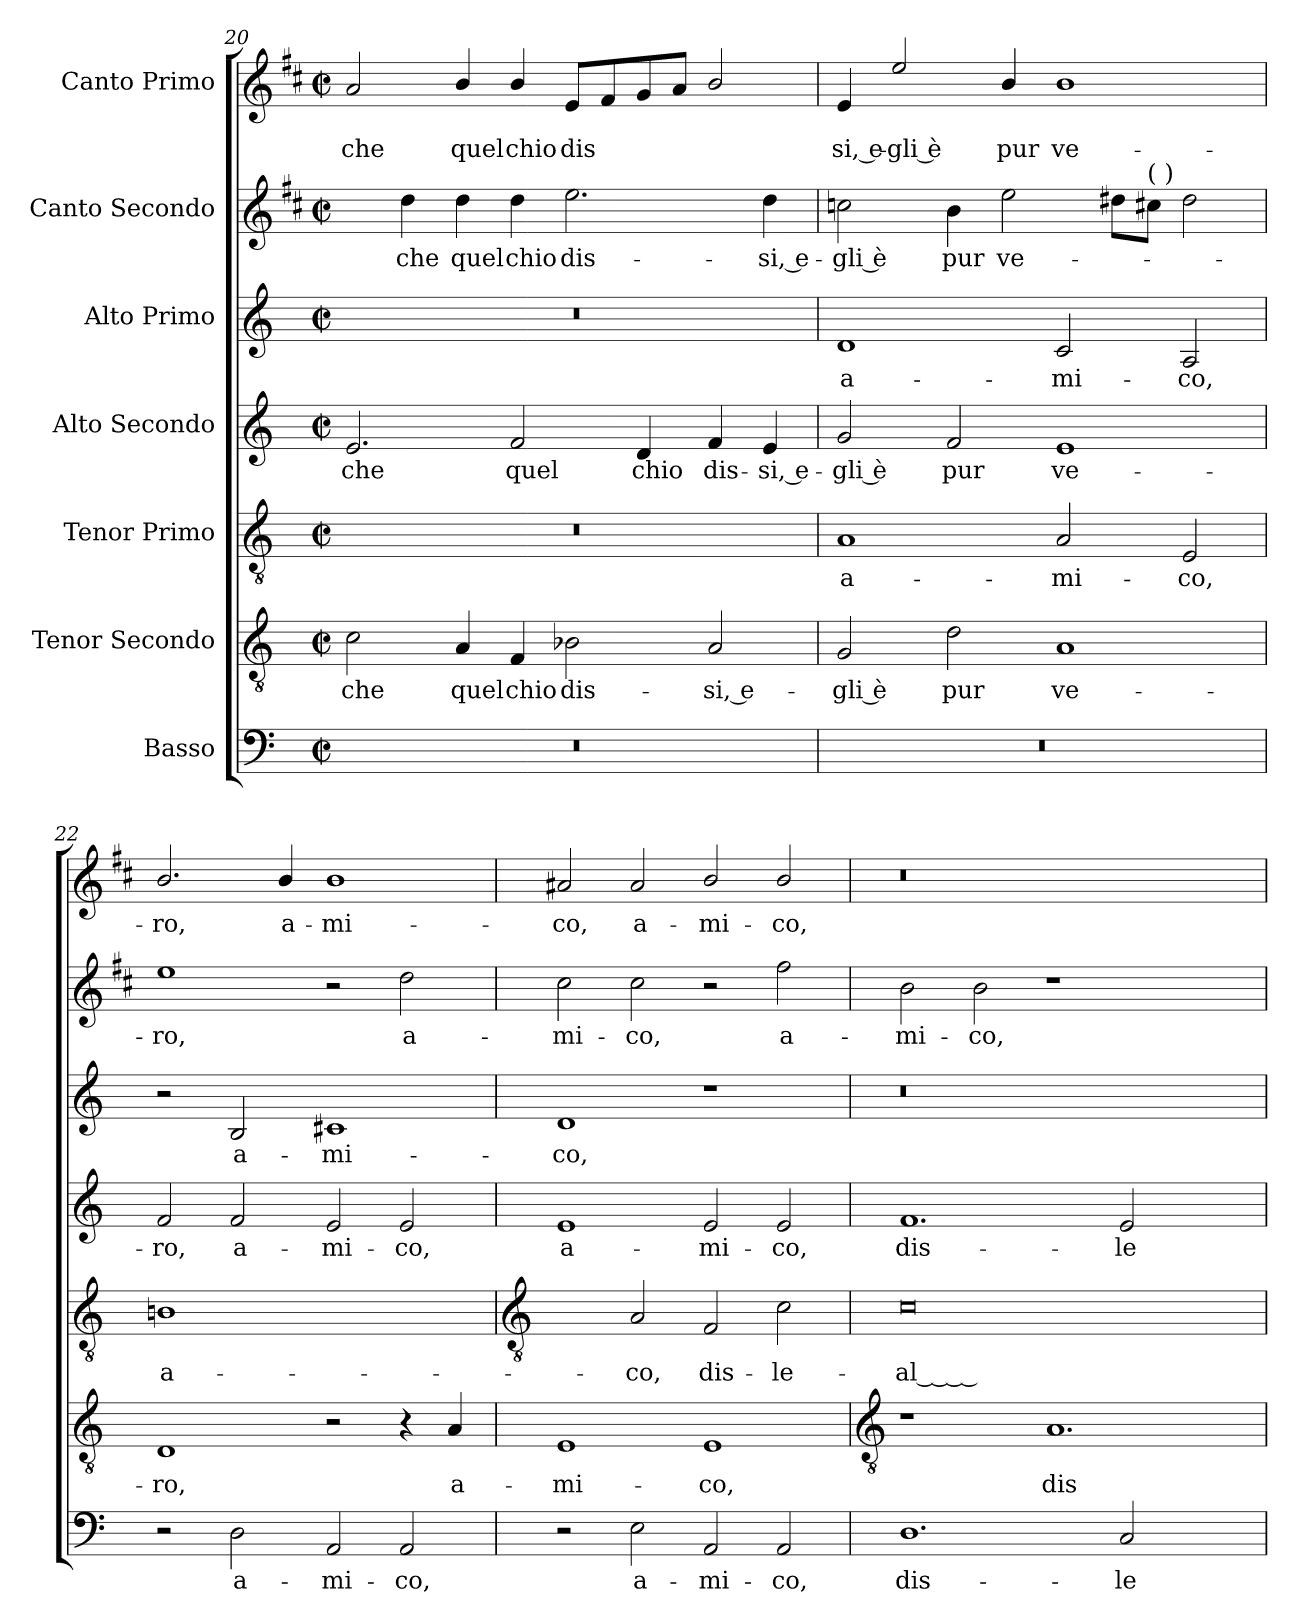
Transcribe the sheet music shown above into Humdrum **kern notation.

**kern	**text	**kern	**text	**kern	**text	**kern	**text	**kern	**text	**kern	**text	**kern	**text
*part7	*part7	*part6	*part6	*part5	*part5	*part4	*part4	*part3	*part3	*part2	*part2	*part1	*part1
*staff7	*staff7	*staff6	*staff6	*staff5	*staff5	*staff4	*staff4	*staff3	*staff3	*staff2	*staff2	*staff1	*staff1
*I"Basso	*	*I"Tenor Secondo	*	*I"Tenor Primo	*	*I"Alto Secondo	*	*I"Alto Primo	*	*I"Canto Secondo	*	*I"Canto Primo	*
!!LO:LB:g=z
*clefF4	*	*clefGv2	*	*clefGv2	*	*clefG2	*	*clefG2	*	*clefG2	*	*clefG2	*
*	*	*	*	*	*	*	*	*	*	*ITrd1c2	*	*ITrd1c2	*
*k[]	*	*k[]	*	*k[]	*	*k[]	*	*k[]	*	*k[]	*	*k[]	*
*C:	*	*C:	*	*C:	*	*C:	*	*C:	*	*C:	*	*C:	*
*M4/2	*	*M4/2	*	*M4/2	*	*M4/2	*	*M4/2	*	*M4/2	*	*M4/2	*
*met(c|)	*	*met(c|)	*	*met(c|)	*	*met(c|)	*	*met(c|)	*	*met(c|)	*	*met(c|)	*
=20	=20	=20	=20	=20	=20	=20	=20	=20	=20	=20	=20	=20	=20
!	!	!	!LO:LY:b	!	!	!	!LO:LY:b	!	!	!	!LO:LY:b	!	!LO:LY:b
*	*	*	*	*	*	*	*	*	*	*	*	*^	*
0r	.	2c	che	0r	.	2.e	che	0r	.	4ccyy]	__	2g	0ryy	che
!	!	!	!	!	!	!	!	!	!	!	!LO:LY:b	!	!	!
.	.	.	.	.	.	.	.	.	.	4cc	che	.	.	.
!	!	!	!LO:LY:b	!	!	!	!	!	!	!	!LO:LY:b	!	!	!LO:LY:b
.	.	4A	quel	.	.	.	.	.	.	4cc	quel	4a	.	quel
!	!	!	!LO:LY:b	!	!	!	!LO:LY:b	!	!	!	!LO:LY:b	!	!	!LO:LY:b
.	.	4F	chio	.	.	2f	quel	.	.	4cc	chio	4a	.	chio
!	!	!	!LO:LY:b	!	!	!	!	!	!	!	!LO:LY:b	!	!	!LO:LY:b
.	.	2B-	dis-	.	.	.	.	.	.	2.dd	dis-	8dL	.	dis
.	.	.	.	.	.	.	.	.	.	.	.	8e	.	.
!	!	!	!	!	!	!	!LO:LY:b	!	!	!	!	!	!	!
.	.	.	.	.	.	4d	chio	.	.	.	.	8f	.	.
.	.	.	.	.	.	.	.	.	.	.	.	8gJ	.	.
!	!	!	!LO:LY:b	!	!	!	!LO:LY:b	!	!	!	!	!	!	!
.	.	2A	-si, e-	.	.	4f	dis-	.	.	.	.	2a	.	.
!	!	!	!	!	!	!	!LO:LY:b	!	!	!	!LO:LY:b	!	!	!
.	.	.	.	.	.	4e	-si, e-	.	.	4cc	-si, e-	.	.	.
=21	=21	=21	=21	=21	=21	=21	=21	=21	=21	=21	=21	=21	=21	=21
!	!	!	!LO:LY:b	!	!LO:LY:b	!	!LO:LY:b	!	!LO:LY:b	!	!LO:LY:b	!	!	!LO:LY:b
0r	.	2G	-gli è	1A	a-	2g	-gli è	1d	a-	2b-X	-gli è	4d	0ryy	si, e-
!	!	!	!	!	!	!	!	!	!	!	!	!	!	!LO:LY:b
.	.	.	.	.	.	.	.	.	.	.	.	2dd	.	-gli è
!	!	!	!LO:LY:b	!	!	!	!LO:LY:b	!	!	!	!LO:LY:b	!	!	!
.	.	2d	pur	.	.	2f	pur	.	.	4a	pur	.	.	.
!	!	!	!	!	!	!	!	!	!	!	!LO:LY:b	!	!	!LO:LY:b
.	.	.	.	.	.	.	.	.	.	2dd	ve-	4a	.	pur
!	!	!	!LO:LY:b	!	!LO:LY:b	!	!LO:LY:b	!	!LO:LY:b	!	!	!	!	!LO:LY:b
.	.	1A	ve-	2A	-mi-	1e	ve-	2c	-mi-	.	.	1a	.	ve-
.	.	.	.	.	.	.	.	.	.	8cc#XL	.	.	.	.
!	!	!	!	!	!	!	!	!	!	!LO:TX:a:t=(  )	!	!	!	!
.	.	.	.	.	.	.	.	.	.	8bJ	.	.	.	.
!	!	!	!	!	!LO:LY:b	!	!	!	!LO:LY:b	!	!	!	!	!
.	.	.	.	2E	-co,	.	.	2A	-co,	2cc#	.	.	.	.
=22	=22	=22	=22	=22	=22	=22	=22	=22	=22	=22	=22	=22	=22	=22
!	!	!	!LO:LY:b	!	!LO:LY:b	!	!LO:LY:b	!	!	!	!LO:LY:b	!	!	!LO:LY:b
2r	.	1D	-ro,	1Bn	a-	2f	-ro,	2r	.	1dd	-ro,	2.a	0ryy	-ro,
!	!LO:LY:b	!	!	!	!	!	!LO:LY:b	!	!LO:LY:b	!	!	!	!	!
2D	a-	.	.	.	.	2f	a-	2B	a-	.	.	.	.	.
!	!	!	!	!	!	!	!	!	!	!	!	!	!	!LO:LY:b
.	.	.	.	.	.	.	.	.	.	.	.	4a	.	a-
!	!LO:LY:b	!	!	!	!LO:LY:b	!	!LO:LY:b	!	!LO:LY:b	!	!	!	!	!LO:LY:b
2AA	-mi-	2r	.	[1Ayy	-mi-	2e	-mi-	1c#X	-mi-	2r	.	1a	.	-mi-
!	!LO:LY:b	!	!	!	!	!	!LO:LY:b	!	!	!	!LO:LY:b	!	!	!
2AA	-co,	4r	.	.	.	2e	-co,	.	.	2cc	a-	.	.	.
!	!	!	!LO:LY:b	!	!	!	!	!	!	!	!	!	!	!
.	.	4A	a-	.	.	.	.	.	.	.	.	.	.	.
!!LO:LB:g=z	!!
=23	=23	=23	=23	=23	=23	=23	=23	=23	=23	=23	=23	=23	=23	=23
*	*	*	*	*clefGv2	*	*	*	*	*	*	*	*	*	*
!	!	!	!LO:LY:b	!	!	!	!LO:LY:b	!	!LO:LY:b	!	!LO:LY:b	!	!	!LO:LY:b
2r	.	1E	-mi-	2Ayy]	.	1e	a-	1d	-co,	2b	-mi-	2g#X	0ryy	-co,
!	!LO:LY:b	!	!	!	!LO:LY:b	!	!	!	!	!	!LO:LY:b	!	!	!LO:LY:b
2E	a-	.	.	2A	-co,	.	.	.	.	2b	-co,	2g#	.	a-
!	!LO:LY:b	!	!LO:LY:b	!	!LO:LY:b	!	!LO:LY:b	!	!	!	!	!	!	!LO:LY:b
2AA	-mi-	1E	-co,	2F	dis-	2e	-mi-	1r	.	2r	.	2a	.	-mi-
!	!LO:LY:b	!	!	!	!LO:LY:b	!	!LO:LY:b	!	!	!	!LO:LY:b	!	!	!LO:LY:b
2AA	-co,	.	.	2c	-le-	2e	-co,	.	.	2ee	a-	2a	.	-co,
!!LO:LB:g=z	!!
=24	=24	=24	=24	=24	=24	=24	=24	=24	=24	=24	=24	=24	=24	=24
*	*	*clefGv2	*	*	*	*	*	*	*	*	*	*	*	*
!	!LO:LY:b	!	!	!	!LO:LY:b	!	!LO:LY:b	!	!	!	!LO:LY:b	!	!	!
1.D	dis-	1r	.	0c	-al_____	1.f	dis-	0r	.	2a	-mi-	0r	0ryy	.
!	!	!	!	!	!	!	!	!	!	!	!LO:LY:b	!	!	!
.	.	.	.	.	.	.	.	.	.	2a	-co,	.	.	.
!	!	!	!LO:LY:b	!	!	!	!	!	!	!	!	!	!	!
.	.	1.A	dis-	.	.	.	.	.	.	1r	.	.	.	.
!	!LO:LY:b	!	!	!	!	!	!LO:LY:b	!	!	!	!	!	!	!
2C	-le-	.	.	.	.	2e	-le-	.	.	.	.	.	.	.
2ryy	.	.	.	2ryy	.	2ryy	.	2ryy	.	2ryy	.	2ryy	2ryy	.
*	*	*	*	*	*	*	*	*	*	*	*	*v	*v	*
=	=	=	=	=	=	=	=	=	=	=	=	=	=
*-	*-	*-	*-	*-	*-	*-	*-	*-	*-	*-	*-	*-	*-
